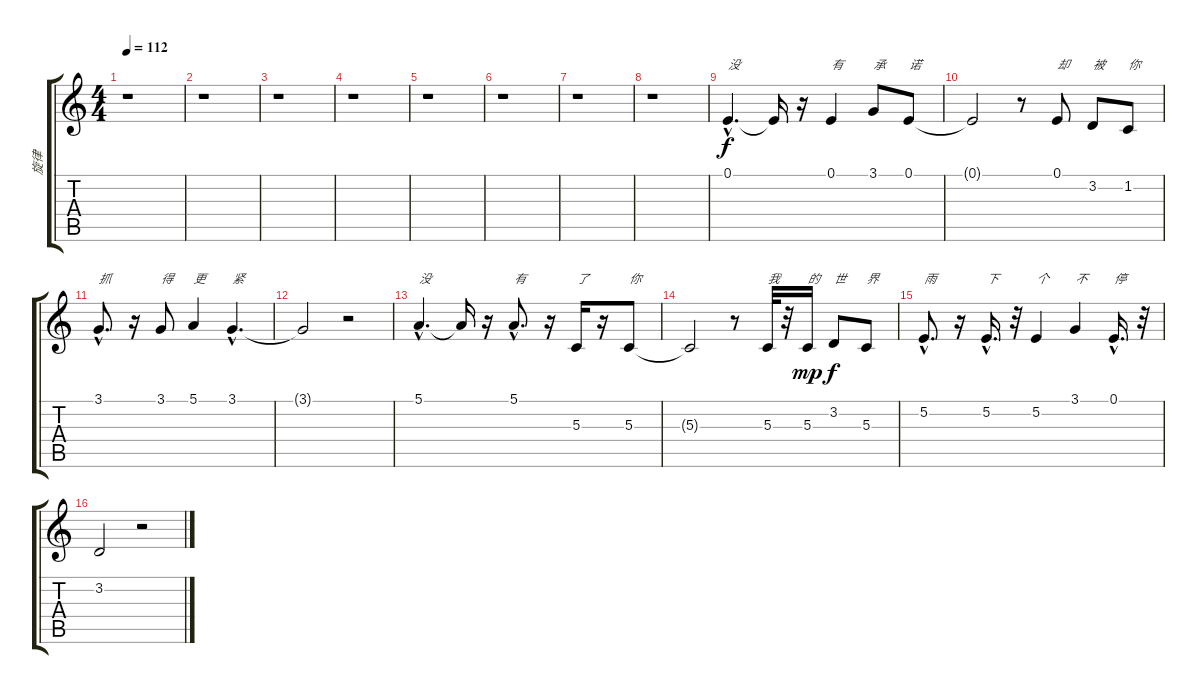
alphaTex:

\track ("旋律" "旋律") {instrument trumpet}
\staff {score tabs}
\tuning (E4 B3 G3 D3 A2 E2) {hide}
\ts (4 4)
\tempo 112
\clef g2
\ks c
r.1{dy f} |
r.1 |
r.1 |
r.1 |
r.1 |
r.1 |
r.1 |
r.1 |
0.1{hac}.4{d txt "没"} 0.1{t}.16 r.16 0.1.4{txt "有"} 3.1.8{txt "承"} 0.1.8{txt "诺"} |
0.1{t}.2 r.8 0.1.8{txt "却"} 3.2.8{txt "被"} 1.2.8{txt "你"} |
3.1{hac}.8{d txt "抓"} r.16 3.1.8{txt "得"} 5.1.4{txt "更"} 3.1{hac}.4{d txt "紧"} |
3.1{t}.2 r.2 |
5.1{hac}.4{d txt "没"} 5.1{t}.16 r.16 5.1{hac}.8{d txt "有"} r.16 5.3.16{txt "了"} r.16 5.3.8{txt "你"} |
5.3{t}.2 r.8 5.3.32{txt "我"} r.32 5.3.16{txt "的" dy mp} 3.2.8{txt "世" dy f} 5.3.8{txt "界"} |
5.2{hac}.8{d txt "雨"} r.16 5.2{hac}.16{d txt "下"} r.32 5.2.4{txt "个"} 3.1.4{txt "不"} 0.1{hac}.16{d txt "停"} r.32 |
3.2.2 r.2
